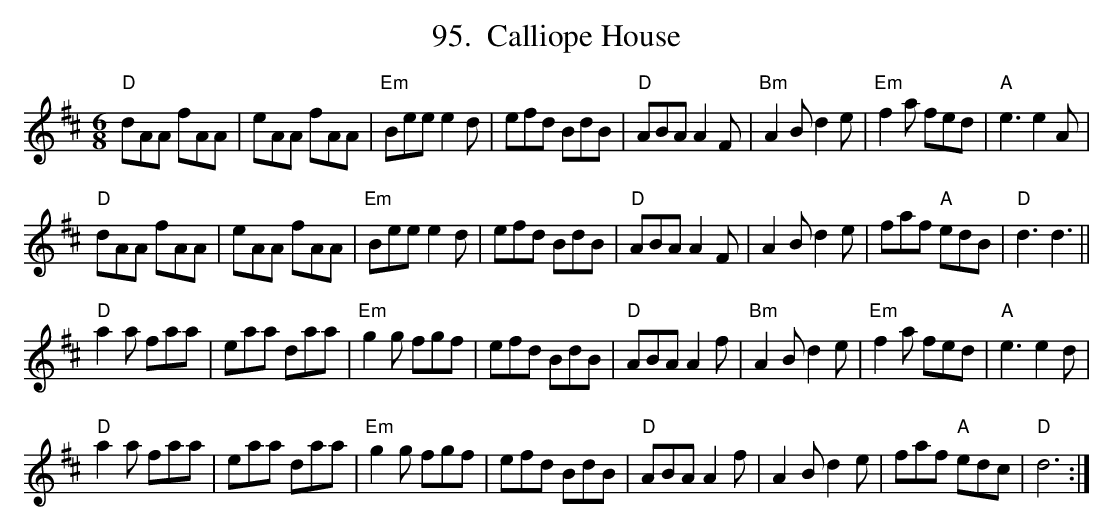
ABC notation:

X:1
T:Calliope House
M:6/8
K:Dmaj
"D"dAA fAA|eAA fAA|"Em"Bee e2d|efd BdB|"D"ABA A2F|"Bm"A2B d2e|"Em"f2a fed|"A"e3 e2A|
"D"dAA fAA|eAA fAA|"Em"Bee e2d|efd BdB|"D"ABA A2F|A2B d2e|faf "A"edB|"D"d3 d3||
"D"a2a faa|eaa daa|"Em"g2g fgf|efd BdB|"D"ABA A2f|"Bm"A2B d2e|"Em"f2a fed|"A"e3 e2d|
"D"a2a faa|eaa daa|"Em"g2g fgf|efd BdB|"D"ABA A2f|A2B d2e|faf "A"edc|"D"d6:|
